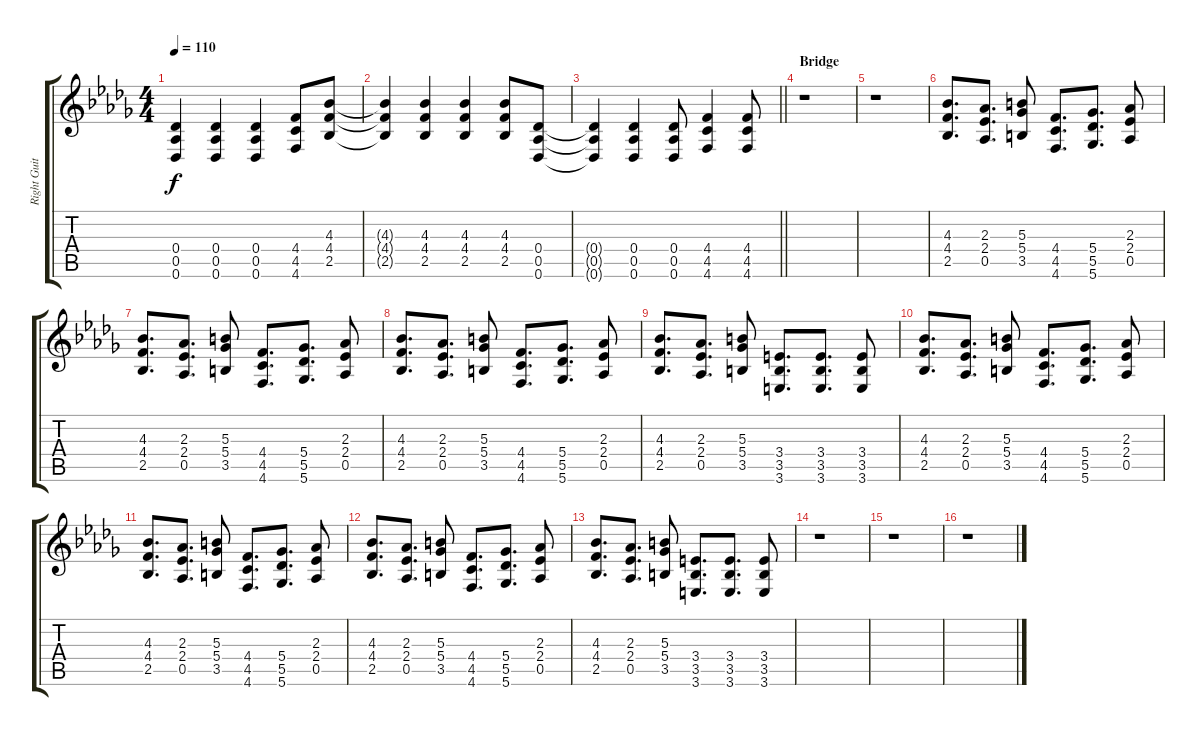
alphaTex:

\track ("Right Guitar" "Right Guit") {instrument distortionguitar}
\staff {score tabs}
\tuning (Eb4 Bb3 Gb3 Db3 Ab2 Db2) {hide}
\ts (4 4)
\tempo 110
\clef g2
\ks db
(0.4{t} 0.5{t} 0.6{t}).4{dy f} (0.4 0.5 0.6).4 (0.4 0.5 0.6).4 (4.4 4.5 4.6).8 (4.3 4.4 2.5).8 |
(4.3{t} 4.4{t} 2.5{t}).4 (4.3 4.4 2.5).4 (4.3 4.4 2.5).4 (4.3 4.4 2.5).8 (0.4 0.5 0.6).8 |
\barLineRight lightlight
(0.4{t} 0.5{t} 0.6{t}).4 (0.4 0.5 0.6).4 (0.4 0.5 0.6).8 (4.4 4.5 4.6).4 (4.4 4.5 4.6).8 |
\section ("" "Bridge")
r.1 |
r.1 |
(4.3 4.4 2.5).8{d} (2.3 2.4 0.5).8{d} (5.3 5.4 3.5).8 (4.4 4.5 4.6).8{d} (5.4 5.5 5.6).8{d} (2.3 2.4 0.5).8 |
(4.3 4.4 2.5).8{d} (2.3 2.4 0.5).8{d} (5.3 5.4 3.5).8 (4.4 4.5 4.6).8{d} (5.4 5.5 5.6).8{d} (2.3 2.4 0.5).8 |
(4.3 4.4 2.5).8{d} (2.3 2.4 0.5).8{d} (5.3 5.4 3.5).8 (4.4 4.5 4.6).8{d} (5.4 5.5 5.6).8{d} (2.3 2.4 0.5).8 |
(4.3 4.4 2.5).8{d} (2.3 2.4 0.5).8{d} (5.3 5.4 3.5).8 (3.4 3.5 3.6).8{d} (3.4 3.5 3.6).8{d} (3.4 3.5 3.6).8 |
(4.3 4.4 2.5).8{d} (2.3 2.4 0.5).8{d} (5.3 5.4 3.5).8 (4.4 4.5 4.6).8{d} (5.4 5.5 5.6).8{d} (2.3 2.4 0.5).8 |
(4.3 4.4 2.5).8{d} (2.3 2.4 0.5).8{d} (5.3 5.4 3.5).8 (4.4 4.5 4.6).8{d} (5.4 5.5 5.6).8{d} (2.3 2.4 0.5).8 |
(4.3 4.4 2.5).8{d} (2.3 2.4 0.5).8{d} (5.3 5.4 3.5).8 (4.4 4.5 4.6).8{d} (5.4 5.5 5.6).8{d} (2.3 2.4 0.5).8 |
(4.3 4.4 2.5).8{d} (2.3 2.4 0.5).8{d} (5.3 5.4 3.5).8 (3.4 3.5 3.6).8{d} (3.4 3.5 3.6).8{d} (3.4 3.5 3.6).8 |
r.1 |
r.1 |
r.1
